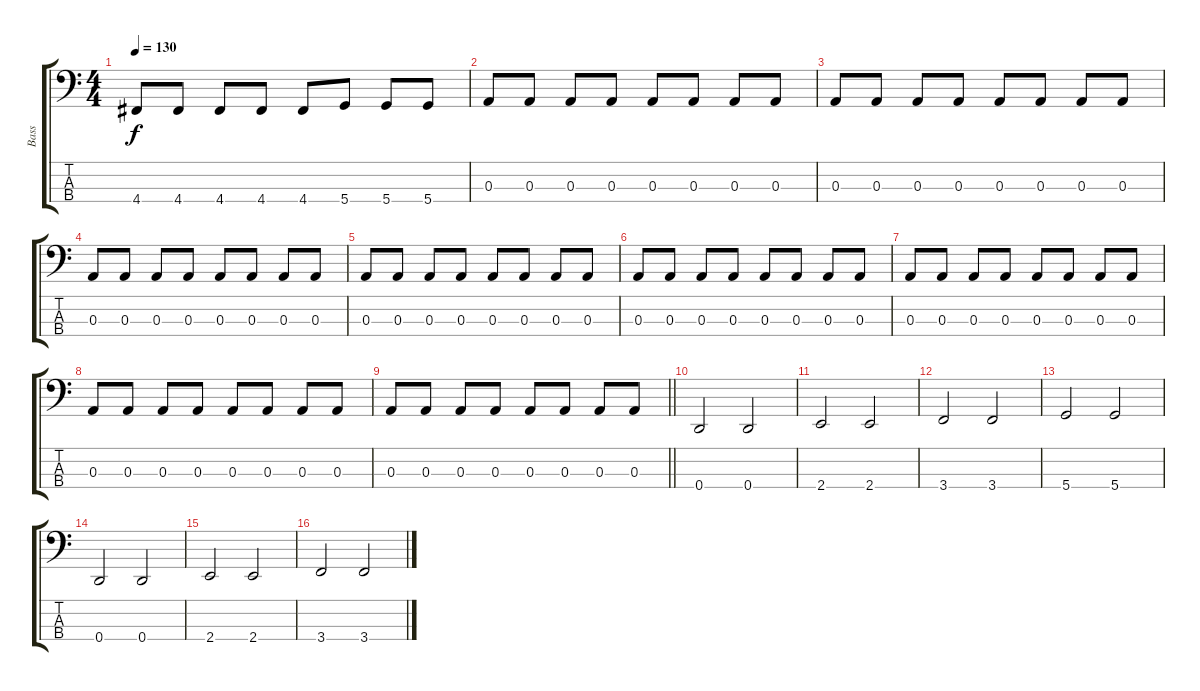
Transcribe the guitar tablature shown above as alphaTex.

\track ("Bass" "Bass") {instrument electricbasspick}
\staff {score tabs}
\tuning (G2 D2 A1 D1) {hide}
\ts (4 4)
\tempo 130
\clef f4
\ks c
4.4.8{dy f} 4.4.8 4.4.8 4.4.8 4.4.8 5.4.8 5.4.8 5.4.8 |
0.3.8 0.3.8 0.3.8 0.3.8 0.3.8 0.3.8 0.3.8 0.3.8 |
0.3.8 0.3.8 0.3.8 0.3.8 0.3.8 0.3.8 0.3.8 0.3.8 |
0.3.8 0.3.8 0.3.8 0.3.8 0.3.8 0.3.8 0.3.8 0.3.8 |
0.3.8 0.3.8 0.3.8 0.3.8 0.3.8 0.3.8 0.3.8 0.3.8 |
0.3.8 0.3.8 0.3.8 0.3.8 0.3.8 0.3.8 0.3.8 0.3.8 |
0.3.8 0.3.8 0.3.8 0.3.8 0.3.8 0.3.8 0.3.8 0.3.8 |
0.3.8 0.3.8 0.3.8 0.3.8 0.3.8 0.3.8 0.3.8 0.3.8 |
\barLineRight lightlight
0.3.8 0.3.8 0.3.8 0.3.8 0.3.8 0.3.8 0.3.8 0.3.8 |
0.4.2 0.4.2 |
2.4.2 2.4.2 |
3.4.2 3.4.2 |
5.4.2 5.4.2 |
0.4.2 0.4.2 |
2.4.2 2.4.2 |
3.4.2 3.4.2
